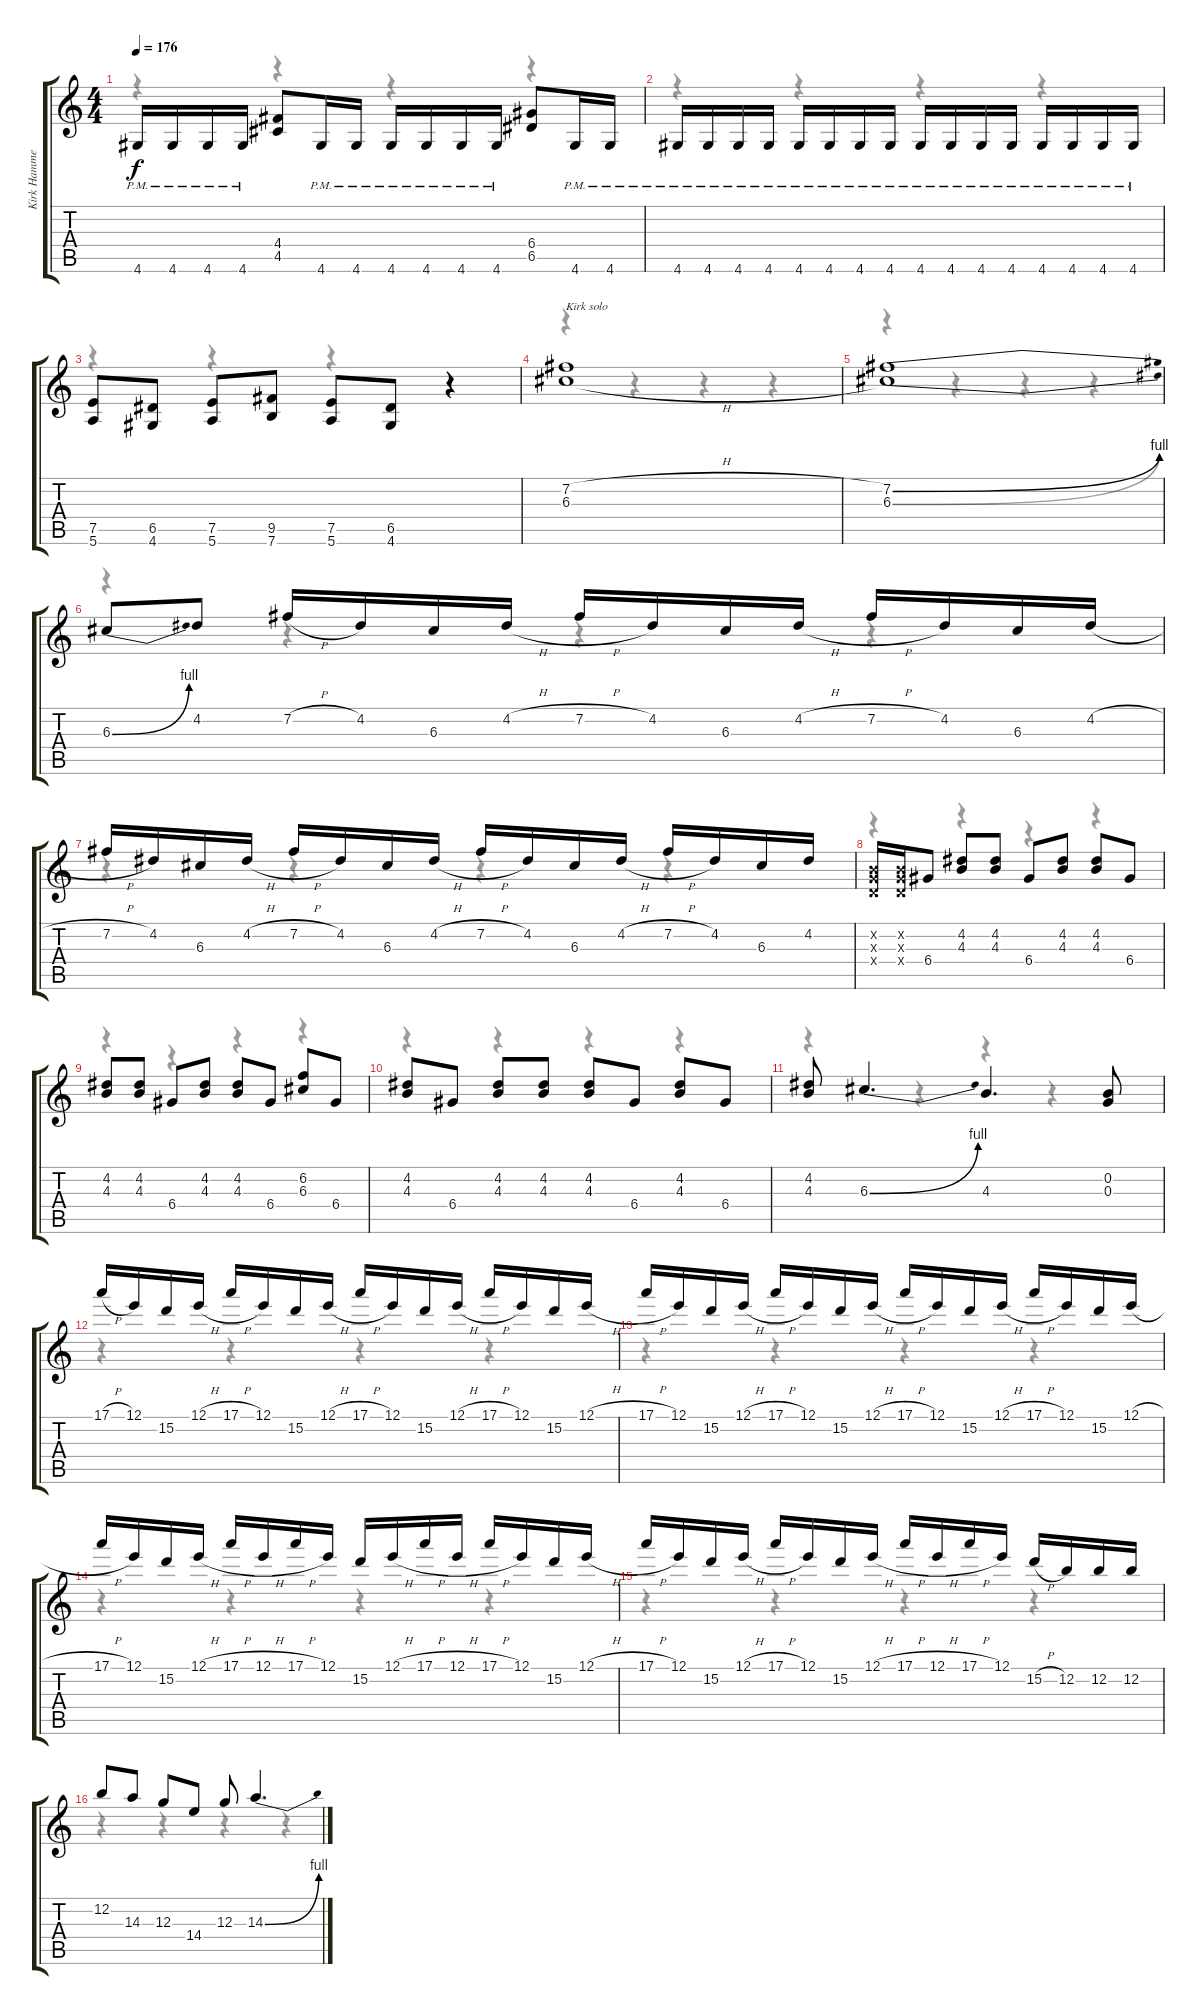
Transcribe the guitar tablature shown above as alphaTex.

\track ("Kirk Hammett" "Kirk Hamme") {instrument distortionguitar}
\staff {score tabs}
\tuning (E4 B3 G3 D3 A2 E2) {hide}
\voice
\ts (4 4)
\tempo 176
\clef g2
\ks c
4.6{pm}.16{dy f} 4.6{pm}.16 4.6{pm}.16 4.6{pm}.16 (4.4 4.5).8 4.6{pm}.16 4.6{pm}.16 4.6{pm}.16 4.6{pm}.16 4.6{pm}.16 4.6{pm}.16 (6.4 6.5).8 4.6{pm}.16 4.6{pm}.16 |
4.6{pm}.16 4.6{pm}.16 4.6{pm}.16 4.6{pm}.16 4.6{pm}.16 4.6{pm}.16 4.6{pm}.16 4.6{pm}.16 4.6{pm}.16 4.6{pm}.16 4.6{pm}.16 4.6{pm}.16 4.6{pm}.16 4.6{pm}.16 4.6{pm}.16 4.6{pm}.16 |
(7.5 5.6).8 (6.5 4.6).8 (7.5 5.6).8 (9.5 7.6).8 (7.5 5.6).8 (6.5 4.6).8 r.4 |
(7.2{h} 6.3{h}).1{txt "Kirk solo"} |
(7.2{be (bend 0 0 60 4)} 6.3{be (bend 0 0 60 4)}).1 |
6.3{be (bend 0 0 60 4)}.8 4.2.8 7.2{h}.16 4.2.16 6.3.16 4.2{h}.16 7.2{h}.16 4.2.16 6.3.16 4.2{h}.16 7.2{h}.16 4.2.16 6.3.16 4.2{h}.16 |
7.2{h}.16 4.2.16 6.3.16 4.2{h}.16 7.2{h}.16 4.2.16 6.3.16 4.2{h}.16 7.2{h}.16 4.2.16 6.3.16 4.2{h}.16 7.2{h}.16 4.2.16 6.3.16 4.2.16 |
(0.2{x} 0.3{x} 0.4{x}).16 (0.2{x} 0.3{x} 0.4{x}).16 6.4.8 (4.2 4.3).8 (4.2 4.3).8 6.4.8 (4.2 4.3).8 (4.2 4.3).8 6.4.8 |
(4.2 4.3).8 (4.2 4.3).8 6.4.8 (4.2 4.3).8 (4.2 4.3).8 6.4.8 (6.2 6.3).8 6.4.8 |
(4.2 4.3).8 6.4.8 (4.2 4.3).8 (4.2 4.3).8 (4.2 4.3).8 6.4.8 (4.2 4.3).8 6.4.8 |
(4.2 4.3).8 6.3{be (bend 0 0 60 4)}.4{d} 4.3.4{d} (0.2 0.3).8 |
17.1{h}.16 12.1.16 15.2.16 12.1{h}.16 17.1{h}.16 12.1.16 15.2.16 12.1{h}.16 17.1{h}.16 12.1.16 15.2.16 12.1{h}.16 17.1{h}.16 12.1.16 15.2.16 12.1{h}.16 |
17.1{h}.16 12.1.16 15.2.16 12.1{h}.16 17.1{h}.16 12.1.16 15.2.16 12.1{h}.16 17.1{h}.16 12.1.16 15.2.16 12.1{h}.16 17.1{h}.16 12.1.16 15.2.16 12.1{h}.16 |
17.1{h}.16 12.1.16 15.2.16 12.1{h}.16 17.1{h}.16 12.1{h}.16 17.1{h}.16 12.1.16 15.2.16 12.1{h}.16 17.1{h}.16 12.1{h}.16 17.1{h}.16 12.1.16 15.2.16 12.1{h}.16 |
17.1{h}.16 12.1.16 15.2.16 12.1{h}.16 17.1{h}.16 12.1.16 15.2.16 12.1{h}.16 17.1{h}.16 12.1{h}.16 17.1{h}.16 12.1.16 15.2{h}.16 12.2.16 12.2.16 12.2.16 |
12.2.8 14.3.8 12.3.8 14.4.8 12.3.8 14.3{be (bend 0 0 60 4)}.4{d}
\voice
\clef g2
\ottava regular
\simile none
\ks c
r.4{dy f} r.4 r.4 r.4 |
r.4 r.4 r.4 r.4 |
r.4 r.4 r.4 r.4 |
r.4 r.4 r.4 r.4 |
r.4 r.4 r.4 r.4 |
r.4 r.4 r.4 r.4 |
r.4 r.4 r.4 r.4 |
r.4 r.4 r.4 r.4 |
r.4 r.4 r.4 r.4 |
r.4 r.4 r.4 r.4 |
r.4 r.4 r.4 r.4 |
r.4 r.4 r.4 r.4 |
r.4 r.4 r.4 r.4 |
r.4 r.4 r.4 r.4 |
r.4 r.4 r.4 r.4 |
r.4 r.4 r.4 r.4
